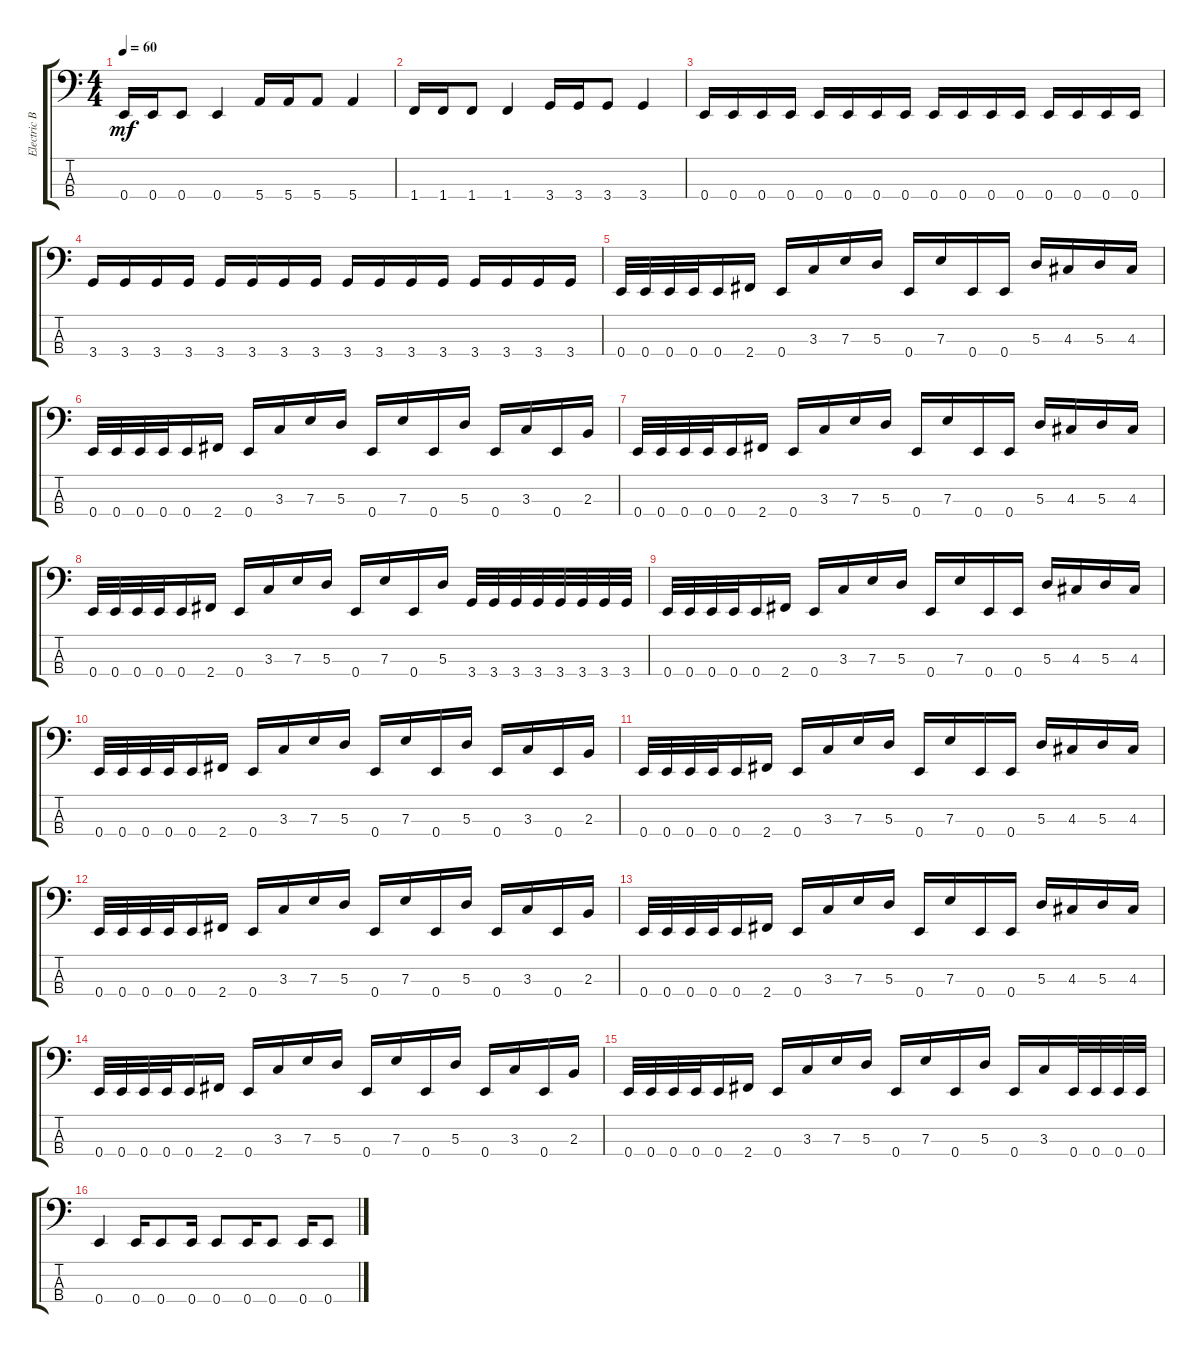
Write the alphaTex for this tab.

\track ("Electric Bass" "Electric B") {instrument electricbassfinger}
\staff {score tabs}
\tuning (G2 D2 A1 E1) {hide}
\ts (4 4)
\tempo 60
\clef f4
\ks c
0.4.16{dy mf} 0.4.16 0.4.8 0.4.4 5.4.16 5.4.16 5.4.8 5.4.4 |
1.4.16 1.4.16 1.4.8 1.4.4 3.4.16 3.4.16 3.4.8 3.4.4 |
0.4.16 0.4.16 0.4.16 0.4.16 0.4.16 0.4.16 0.4.16 0.4.16 0.4.16 0.4.16 0.4.16 0.4.16 0.4.16 0.4.16 0.4.16 0.4.16 |
3.4.16 3.4.16 3.4.16 3.4.16 3.4.16 3.4.16 3.4.16 3.4.16 3.4.16 3.4.16 3.4.16 3.4.16 3.4.16 3.4.16 3.4.16 3.4.16 |
0.4.32 0.4.32 0.4.32 0.4.32 0.4.16 2.4.16 0.4.16 3.3.16 7.3.16 5.3.16 0.4.16 7.3.16 0.4.16 0.4.16 5.3.16 4.3.16 5.3.16 4.3.16 |
0.4.32 0.4.32 0.4.32 0.4.32 0.4.16 2.4.16 0.4.16 3.3.16 7.3.16 5.3.16 0.4.16 7.3.16 0.4.16 5.3.16 0.4.16 3.3.16 0.4.16 2.3.16 |
0.4.32 0.4.32 0.4.32 0.4.32 0.4.16 2.4.16 0.4.16 3.3.16 7.3.16 5.3.16 0.4.16 7.3.16 0.4.16 0.4.16 5.3.16 4.3.16 5.3.16 4.3.16 |
0.4.32 0.4.32 0.4.32 0.4.32 0.4.16 2.4.16 0.4.16 3.3.16 7.3.16 5.3.16 0.4.16 7.3.16 0.4.16 5.3.16 3.4.32 3.4.32 3.4.32 3.4.32 3.4.32 3.4.32 3.4.32 3.4.32 |
0.4.32 0.4.32 0.4.32 0.4.32 0.4.16 2.4.16 0.4.16 3.3.16 7.3.16 5.3.16 0.4.16 7.3.16 0.4.16 0.4.16 5.3.16 4.3.16 5.3.16 4.3.16 |
0.4.32 0.4.32 0.4.32 0.4.32 0.4.16 2.4.16 0.4.16 3.3.16 7.3.16 5.3.16 0.4.16 7.3.16 0.4.16 5.3.16 0.4.16 3.3.16 0.4.16 2.3.16 |
0.4.32 0.4.32 0.4.32 0.4.32 0.4.16 2.4.16 0.4.16 3.3.16 7.3.16 5.3.16 0.4.16 7.3.16 0.4.16 0.4.16 5.3.16 4.3.16 5.3.16 4.3.16 |
0.4.32 0.4.32 0.4.32 0.4.32 0.4.16 2.4.16 0.4.16 3.3.16 7.3.16 5.3.16 0.4.16 7.3.16 0.4.16 5.3.16 0.4.16 3.3.16 0.4.16 2.3.16 |
0.4.32 0.4.32 0.4.32 0.4.32 0.4.16 2.4.16 0.4.16 3.3.16 7.3.16 5.3.16 0.4.16 7.3.16 0.4.16 0.4.16 5.3.16 4.3.16 5.3.16 4.3.16 |
0.4.32 0.4.32 0.4.32 0.4.32 0.4.16 2.4.16 0.4.16 3.3.16 7.3.16 5.3.16 0.4.16 7.3.16 0.4.16 5.3.16 0.4.16 3.3.16 0.4.16 2.3.16 |
0.4.32 0.4.32 0.4.32 0.4.32 0.4.16 2.4.16 0.4.16 3.3.16 7.3.16 5.3.16 0.4.16 7.3.16 0.4.16 5.3.16 0.4.16 3.3.16 0.4.32 0.4.32 0.4.32 0.4.32 |
0.4.4 0.4.16 0.4.8 0.4.16 0.4.8 0.4.16 0.4.8 0.4.16 0.4.8
